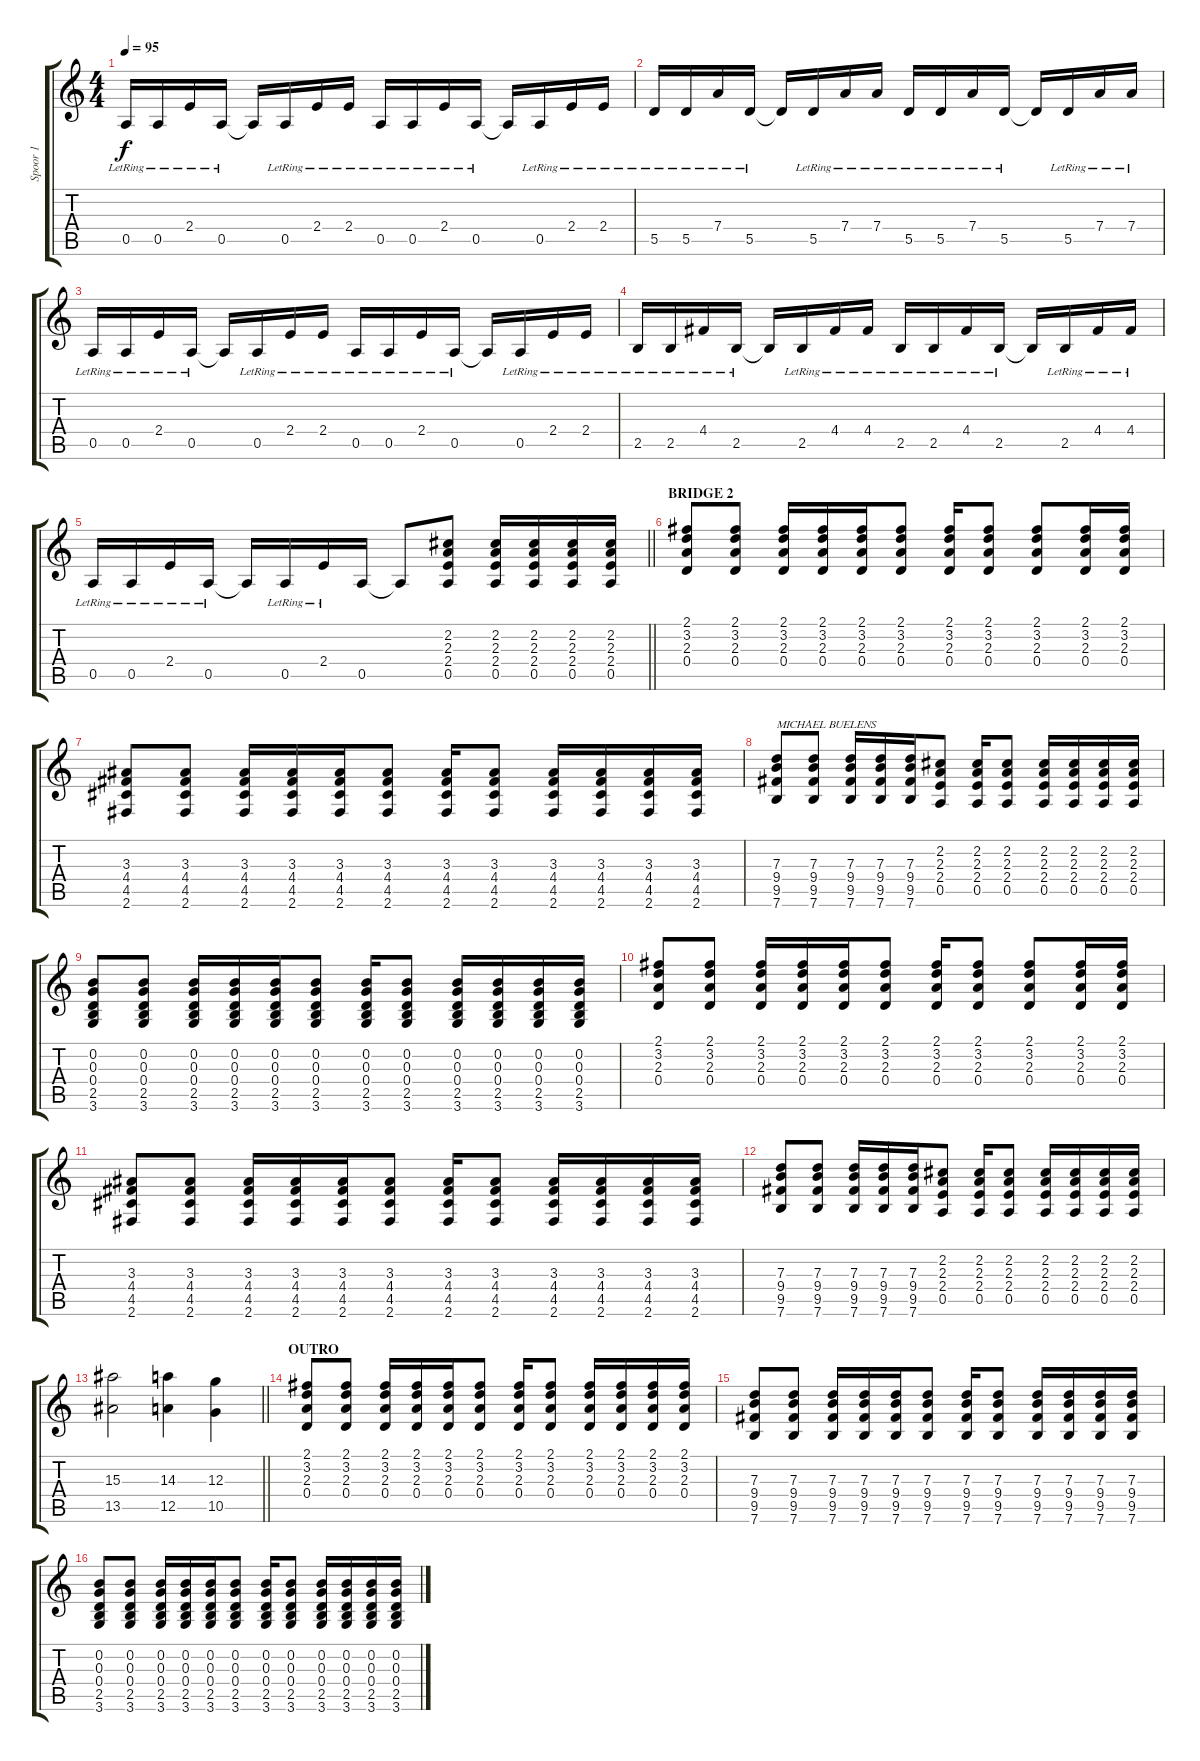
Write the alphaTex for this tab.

\track ("Spoor 1" "Spoor 1") {instrument acousticguitarsteel}
\staff {score tabs}
\tuning (E4 B3 G3 D3 A2 E2) {hide}
\ts (4 4)
\tempo 95
\clef g2
\ks c
0.5{lr}.16{dy f} 0.5{lr}.16 2.4{lr}.16 0.5{lr}.16 0.5{t}.16 0.5{lr}.16 2.4{lr}.16 2.4{lr}.16 0.5{lr}.16 0.5{lr}.16 2.4{lr}.16 0.5{lr}.16 0.5{t}.16 0.5{lr}.16 2.4{lr}.16 2.4{lr}.16 |
5.5{lr}.16 5.5{lr}.16 7.4{lr}.16 5.5{lr}.16 5.5{t}.16 5.5{lr}.16 7.4{lr}.16 7.4{lr}.16 5.5{lr}.16 5.5{lr}.16 7.4{lr}.16 5.5{lr}.16 5.5{t}.16 5.5{lr}.16 7.4{lr}.16 7.4{lr}.16 |
0.5{lr}.16 0.5{lr}.16 2.4{lr}.16 0.5{lr}.16 0.5{t}.16 0.5{lr}.16 2.4{lr}.16 2.4{lr}.16 0.5{lr}.16 0.5{lr}.16 2.4{lr}.16 0.5{lr}.16 0.5{t}.16 0.5{lr}.16 2.4{lr}.16 2.4{lr}.16 |
2.5{lr}.16 2.5{lr}.16 4.4{lr}.16 2.5{lr}.16 2.5{t}.16 2.5{lr}.16 4.4{lr}.16 4.4{lr}.16 2.5{lr}.16 2.5{lr}.16 4.4{lr}.16 2.5{lr}.16 2.5{t}.16 2.5{lr}.16 4.4{lr}.16 4.4{lr}.16 |
\barLineRight lightlight
0.5{lr}.16 0.5{lr}.16 2.4{lr}.16 0.5{lr}.16 0.5{t}.16 0.5{lr}.16 2.4{lr}.16 0.5.16 0.5{t}.8 (2.2 2.3 2.4 0.5).8 (2.2 2.3 2.4 0.5).16 (2.2 2.3 2.4 0.5).16 (2.2 2.3 2.4 0.5).16 (2.2 2.3 2.4 0.5).16 |
\section ("" "BRIDGE 2")
(2.1 3.2 2.3 0.4).8 (2.1 3.2 2.3 0.4).8 (2.1 3.2 2.3 0.4).16 (2.1 3.2 2.3 0.4).16 (2.1 3.2 2.3 0.4).16 (2.1 3.2 2.3 0.4).8 (2.1 3.2 2.3 0.4).16 (2.1 3.2 2.3 0.4).8 (2.1 3.2 2.3 0.4).8 (2.1 3.2 2.3 0.4).16 (2.1 3.2 2.3 0.4).16 |
(3.3 4.4 4.5 2.6).8 (3.3 4.4 4.5 2.6).8 (3.3 4.4 4.5 2.6).16 (3.3 4.4 4.5 2.6).16 (3.3 4.4 4.5 2.6).16 (3.3 4.4 4.5 2.6).8 (3.3 4.4 4.5 2.6).16 (3.3 4.4 4.5 2.6).8 (3.3 4.4 4.5 2.6).16 (3.3 4.4 4.5 2.6).16 (3.3 4.4 4.5 2.6).16 (3.3 4.4 4.5 2.6).16 |
(7.3 9.4 9.5 7.6).8{txt "MICHAEL BUELENS"} (7.3 9.4 9.5 7.6).8 (7.3 9.4 9.5 7.6).16 (7.3 9.4 9.5 7.6).16 (7.3 9.4 9.5 7.6).16 (2.2 2.3 2.4 0.5).8 (2.2 2.3 2.4 0.5).16 (2.2 2.3 2.4 0.5).8 (2.2 2.3 2.4 0.5).16 (2.2 2.3 2.4 0.5).16 (2.2 2.3 2.4 0.5).16 (2.2 2.3 2.4 0.5).16 |
(0.2 0.3 0.4 2.5 3.6).8 (0.2 0.3 0.4 2.5 3.6).8 (0.2 0.3 0.4 2.5 3.6).16 (0.2 0.3 0.4 2.5 3.6).16 (0.2 0.3 0.4 2.5 3.6).16 (0.2 0.3 0.4 2.5 3.6).8 (0.2 0.3 0.4 2.5 3.6).16 (0.2 0.3 0.4 2.5 3.6).8 (0.2 0.3 0.4 2.5 3.6).16 (0.2 0.3 0.4 2.5 3.6).16 (0.2 0.3 0.4 2.5 3.6).16 (0.2 0.3 0.4 2.5 3.6).16 |
(2.1 3.2 2.3 0.4).8 (2.1 3.2 2.3 0.4).8 (2.1 3.2 2.3 0.4).16 (2.1 3.2 2.3 0.4).16 (2.1 3.2 2.3 0.4).16 (2.1 3.2 2.3 0.4).8 (2.1 3.2 2.3 0.4).16 (2.1 3.2 2.3 0.4).8 (2.1 3.2 2.3 0.4).8 (2.1 3.2 2.3 0.4).16 (2.1 3.2 2.3 0.4).16 |
(3.3 4.4 4.5 2.6).8 (3.3 4.4 4.5 2.6).8 (3.3 4.4 4.5 2.6).16 (3.3 4.4 4.5 2.6).16 (3.3 4.4 4.5 2.6).16 (3.3 4.4 4.5 2.6).8 (3.3 4.4 4.5 2.6).16 (3.3 4.4 4.5 2.6).8 (3.3 4.4 4.5 2.6).16 (3.3 4.4 4.5 2.6).16 (3.3 4.4 4.5 2.6).16 (3.3 4.4 4.5 2.6).16 |
(7.3 9.4 9.5 7.6).8 (7.3 9.4 9.5 7.6).8 (7.3 9.4 9.5 7.6).16 (7.3 9.4 9.5 7.6).16 (7.3 9.4 9.5 7.6).16 (2.2 2.3 2.4 0.5).8 (2.2 2.3 2.4 0.5).16 (2.2 2.3 2.4 0.5).8 (2.2 2.3 2.4 0.5).16 (2.2 2.3 2.4 0.5).16 (2.2 2.3 2.4 0.5).16 (2.2 2.3 2.4 0.5).16 |
\barLineRight lightlight
(15.3 13.5).2 (14.3 12.5).4 (12.3 10.5).4 |
\section ("" "OUTRO")
(2.1 3.2 2.3 0.4).8 (2.1 3.2 2.3 0.4).8 (2.1 3.2 2.3 0.4).16 (2.1 3.2 2.3 0.4).16 (2.1 3.2 2.3 0.4).16 (2.1 3.2 2.3 0.4).8 (2.1 3.2 2.3 0.4).16 (2.1 3.2 2.3 0.4).8 (2.1 3.2 2.3 0.4).16 (2.1 3.2 2.3 0.4).16 (2.1 3.2 2.3 0.4).16 (2.1 3.2 2.3 0.4).16 |
(7.3 9.4 9.5 7.6).8 (7.3 9.4 9.5 7.6).8 (7.3 9.4 9.5 7.6).16 (7.3 9.4 9.5 7.6).16 (7.3 9.4 9.5 7.6).16 (7.3 9.4 9.5 7.6).8 (7.3 9.4 9.5 7.6).16 (7.3 9.4 9.5 7.6).8 (7.3 9.4 9.5 7.6).16 (7.3 9.4 9.5 7.6).16 (7.3 9.4 9.5 7.6).16 (7.3 9.4 9.5 7.6).16 |
(0.2 0.3 0.4 2.5 3.6).8 (0.2 0.3 0.4 2.5 3.6).8 (0.2 0.3 0.4 2.5 3.6).16 (0.2 0.3 0.4 2.5 3.6).16 (0.2 0.3 0.4 2.5 3.6).16 (0.2 0.3 0.4 2.5 3.6).8 (0.2 0.3 0.4 2.5 3.6).16 (0.2 0.3 0.4 2.5 3.6).8 (0.2 0.3 0.4 2.5 3.6).16 (0.2 0.3 0.4 2.5 3.6).16 (0.2 0.3 0.4 2.5 3.6).16 (0.2 0.3 0.4 2.5 3.6).16
